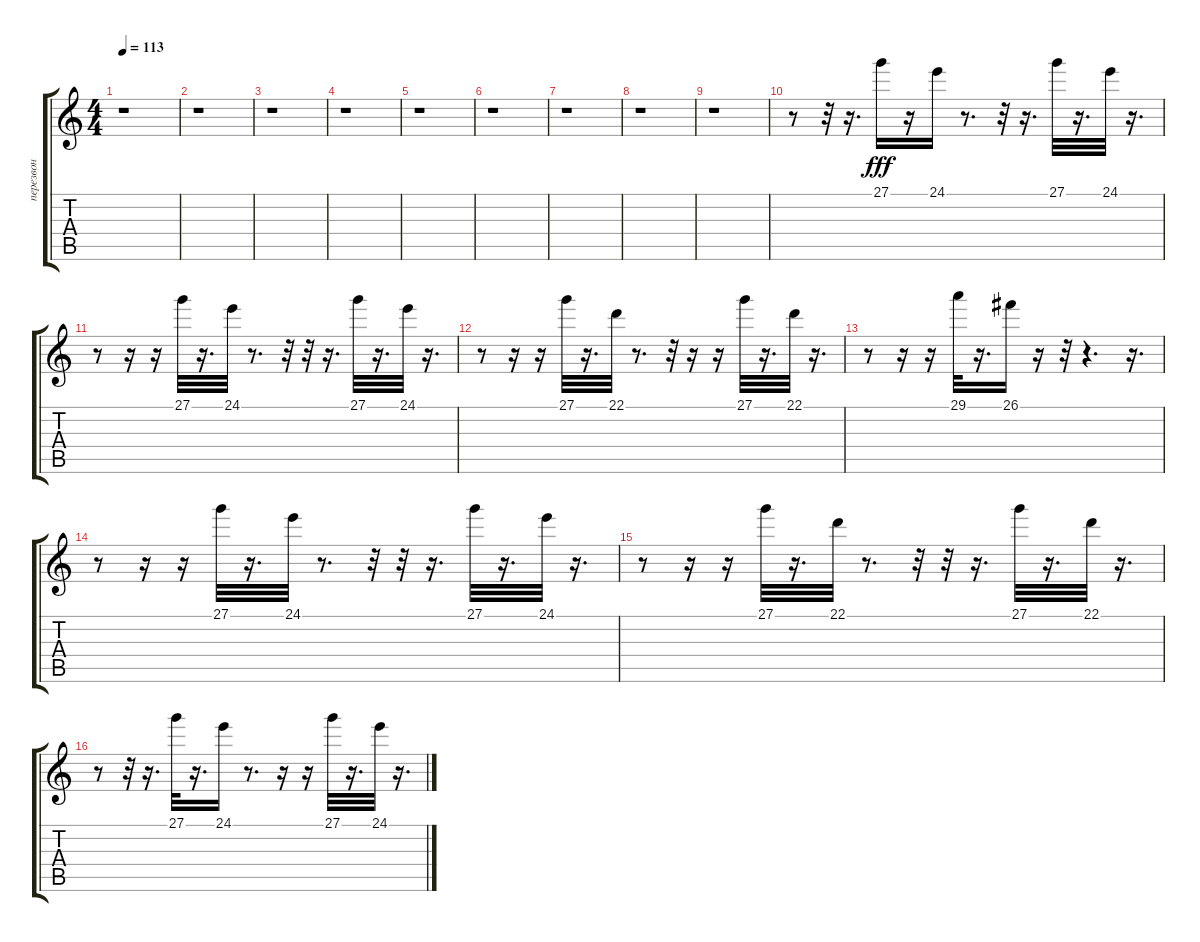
\track ("перезвон" "перезвон") {instrument musicbox}
\staff {score tabs}
\tuning (E4 B3 G3 D3 A2 E2) {hide}
\ts (4 4)
\tempo 113
\clef g2
\ks c
r.1{dy fff} |
r.1 |
r.1 |
r.1 |
r.1 |
r.1 |
r.1 |
r.1 |
r.1 |
r.8 r.32 r.16{d} 27.1.16 r.16 24.1.16 r.8{d} r.32 r.16{d} 27.1.32 r.16{d} 24.1.32 r.16{d} |
r.8 r.16 r.16 27.1.32 r.16{d} 24.1.32 r.8{d} r.32 r.32 r.16{d} 27.1.32 r.16{d} 24.1.32 r.16{d} |
r.8 r.16 r.16 27.1.32 r.16{d} 22.1.32 r.8{d} r.32 r.16 r.16 27.1.32 r.16{d} 22.1.32 r.16{d} |
r.8 r.16 r.16 29.1.32 r.16{d} 26.1.16 r.16 r.32 r.4{d} r.16{d} |
r.8 r.16 r.16 27.1.32 r.16{d} 24.1.32 r.8{d} r.32 r.32 r.16{d} 27.1.32 r.16{d} 24.1.32 r.16{d} |
r.8 r.16 r.16 27.1.32 r.16{d} 22.1.32 r.8{d} r.32 r.32 r.16{d} 27.1.32 r.16{d} 22.1.32 r.16{d} |
r.8 r.32 r.16{d} 27.1.32 r.16{d} 24.1.16 r.8{d} r.16 r.16 27.1.32 r.16{d} 24.1.32 r.16{d}
